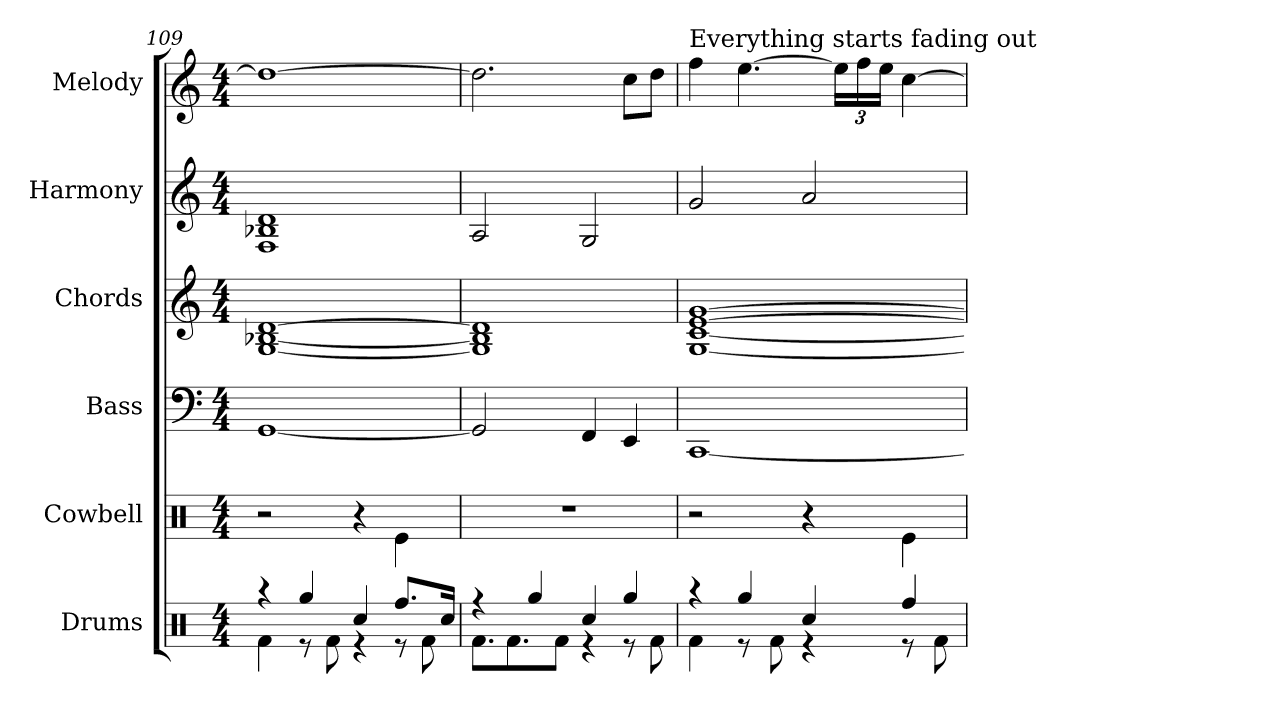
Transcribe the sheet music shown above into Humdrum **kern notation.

**kern	**kern	**kern	**kern	**kern	**kern
*part6	*part5	*part4	*part3	*part2	*part1
*staff6	*staff5	*staff4	*staff3	*staff2	*staff1
*I"Drums	*I"Cowbell	*I"Bass	*I"Chords	*I"Harmony	*I"Melody
*I'Drums	*I'Cwb.	*I'Bass	*I'Chords	*I'Harmony	*I'Melody
*clefX	*clefX	*clefF4	*clefG2	*clefG2	*clefG2
*k[]	*k[]	*k[]	*k[]	*k[]	*k[]
*M4/4	*M4/4	*M4/4	*M4/4	*M4/4	*M4/4
=109	=109	=109	=109	=109	=109
*^	*	*	*	*	*
4r	4Rf\	2r	[1GG	[1G [1B-X [1d	1F 1B-X 1d	1dd_
4Rgg/	8r	.	.	.	.	.
.	8Rf\	.	.	.	.	.
4Rcc/	4r	4r	.	.	.	.
8.Rff/L	8r	4Re\	.	.	.	.
.	8Rf\	.	.	.	.	.
16Rcc/Jk	.	.	.	.	.	.
=110	=110	=110	=110	=110	=110	=110
4r	8.Rf\L	1r	2GG/]	1G] 1B-] 1d]	2A/	2.dd\]
.	8.Rf\	.	.	.	.	.
4Rgg/	.	.	.	.	.	.
.	8Rf\J	.	.	.	.	.
4Rcc/	4r	.	4FF/	.	2G/	.
4Rgg/	8r	.	4EE/	.	.	8cc\L
.	8Rf\	.	.	.	.	8dd\J
!!LO:PB:g=z
=111	=111	=111	=111	=111	=111	=111
!	!	!	!	!	!	!LO:TX:t=Everything starts fading out
4r	4Rf\	2r	[1CC	[1G [1c [1e [1g	2g/	4ff\
4Rgg/	8r	.	.	.	.	[4.ee\
.	8Rf\	.	.	.	.	.
4Rcc/	4r	4r	.	.	2a/	.
*	*	*	*	*	*	*Xbrackettup
.	.	.	.	.	.	24ee\LL]
.	.	.	.	.	.	24ff\
.	.	.	.	.	.	24ee\JJ
4Rff/	8r	4Re\	.	.	.	[4cc\
.	8Rf\	.	.	.	.	.
*v	*v	*	*	*	*	*
=	=	=	=	=	=
*-	*-	*-	*-	*-	*-
